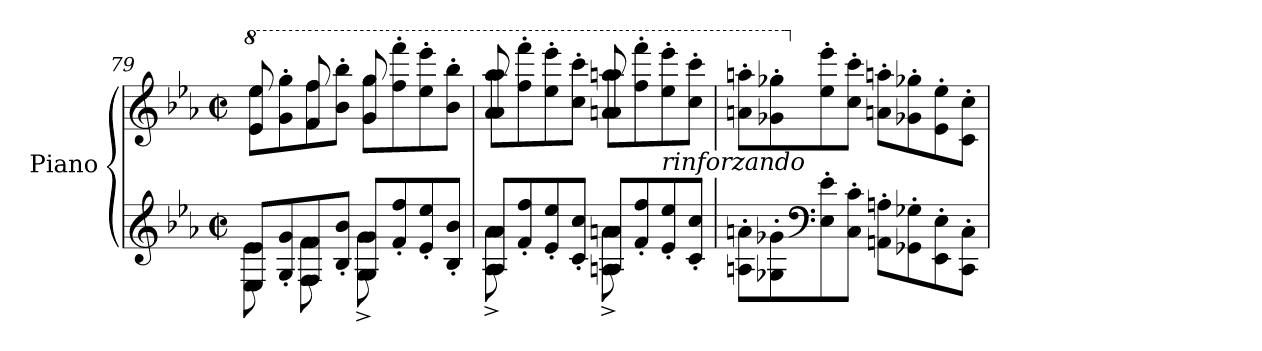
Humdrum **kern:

**kern	**kern
*part1	*part1
*staff2	*staff1
*I"Piano	*
*I'Pno	*
*clefG2	*clefG2
*k[b-e-a-]	*k[b-e-a-]
*M4/4	*M4/4
*met(c|)	*met(c|)
=79	=79
*^	*
*	*	*8va
*	*	*^
8E-/ 8e-/L	8E-\ 8e-\	8ee-\ 8eee-\L	8ee-/ 8eee-/
8G/' 8g/'	8ryy	8gg\' 8ggg\'	8ryy
8F/ 8f/	8F\ 8f\	8ff\ 8fff\	8ff/ 8fff/
8B-/' 8b-/'J	8ryy	8bb-\' 8bbb-\'J	8ryy
8G/ 8g/L	8G\^ 8g\^	8gg\ 8ggg\L	8gg/ 8ggg/
8f/' 8ff/'	4.ryy	8fff\' 8ffff\'	4.ryy
8e-/' 8ee-/'	.	8eee-\' 8eeee-\'	.
8B-/' 8b-/'J	.	8bb-\' 8bbb-\'J	.
!!LO:LB:g=z	!!
=80	=80	=80	=80
8A-/ 8a-/L	8A-\^ 8a-\^	8aa-\ 8aaa-\L	8aa-/ 8aaa-/
8f/' 8ff/'	4.ryy	8fff\' 8ffff\'	4.ryy
8e-/' 8ee-/'	.	8eee-\' 8eeee-\'	.
8c/' 8cc/'J	.	8ccc\' 8cccc\'J	.
8An/ 8an/L	8A\^ 8a\^	8aan\ 8aaan\L	8aa/ 8aaa/
8f/' 8ff/'	4.ryy	8fff\' 8ffff\'	4.ryy
!LO:TX:a:i:t=rinforzando	!	!	!
8e-/' 8ee-/'	.	8eee-\' 8eeee-\'	.
8c/' 8cc/'J	.	8ccc\' 8cccc\'J	.
*v	*v	*	*
*	*v	*v
=81	=81
8An\' 8an\'L	8aan\' 8aaan\'L
8G-X\' 8g-X\'	8gg-X\' 8ggg-X\'
*clefF4	*
*	*X8va
8E-\' 8e-\'	8ee-\' 8eee-\'
8C\' 8c\'J	8cc\' 8ccc\'J
8AAn\' 8An\'L	8an\' 8aan\'L
8GG-X\' 8G-X\'	8g-X\' 8gg-X\'
8EE-\' 8E-\'	8e-\' 8ee-\'
8CC\' 8C\'J	8c\' 8cc\'J
=	=
*-	*-
